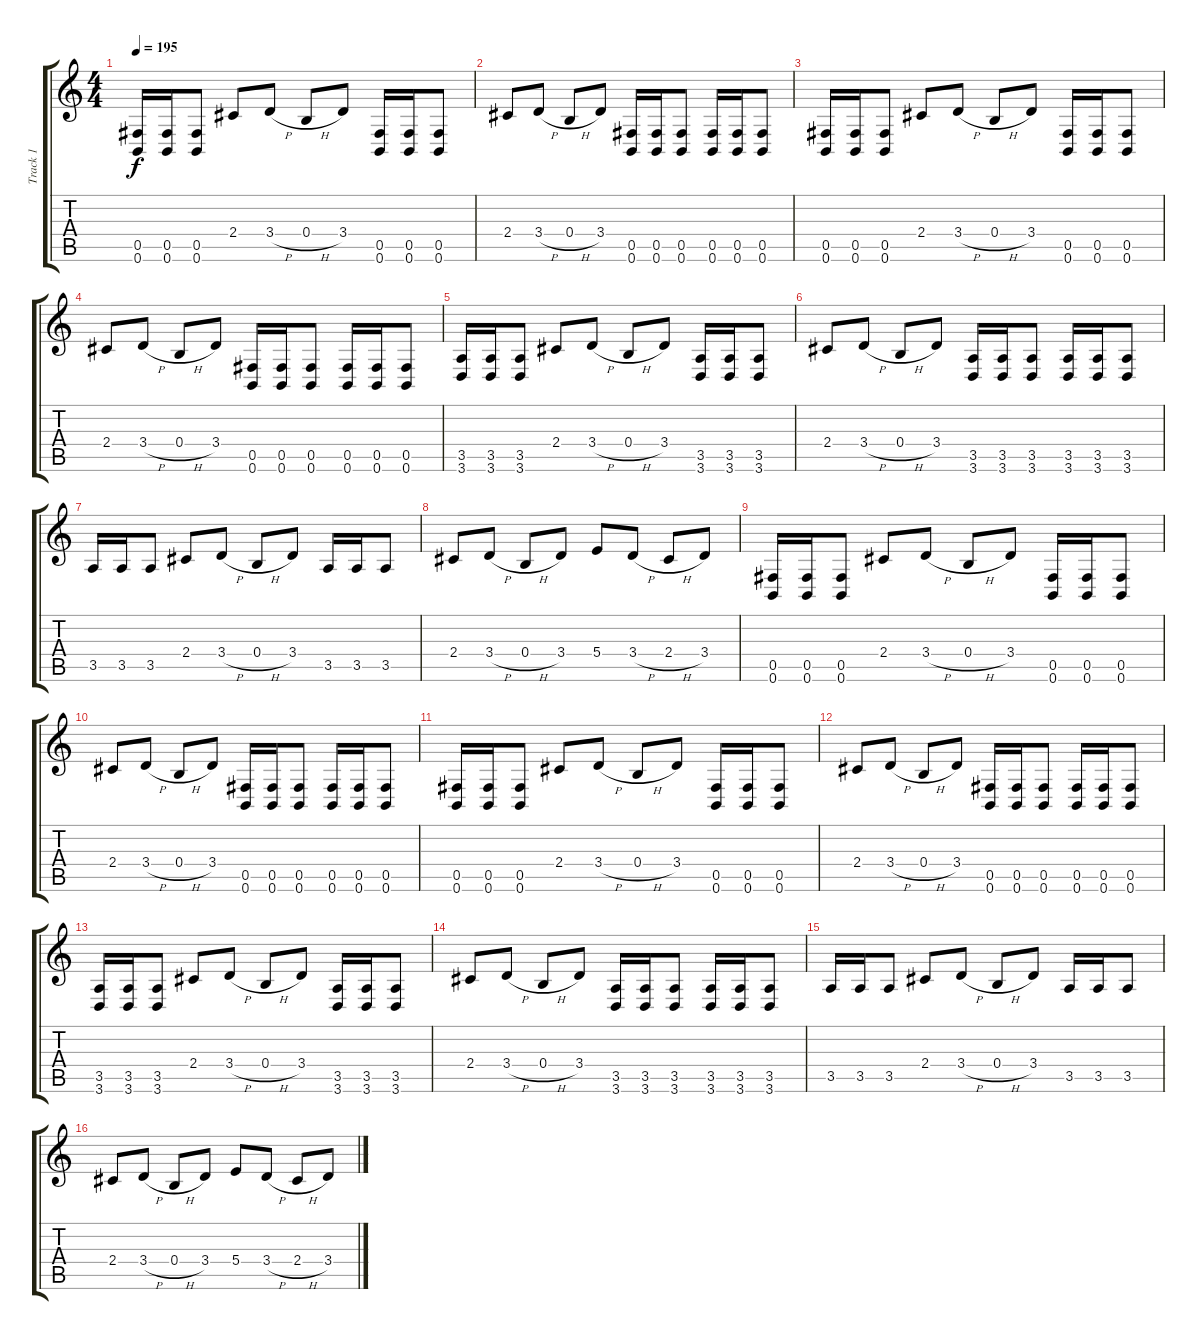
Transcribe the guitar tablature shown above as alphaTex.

\track ("Track 1" "Track 1") {instrument distortionguitar}
\staff {score tabs}
\tuning (Db4 Ab3 E3 B2 Gb2 B1) {hide}
\ts (4 4)
\tempo 195
\clef g2
\ks c
(0.5 0.6).16{dy f} (0.5 0.6).16 (0.5 0.6).8 2.4.8 3.4{h}.8 0.4{h}.8 3.4.8 (0.5 0.6).16 (0.5 0.6).16 (0.5 0.6).8 |
2.4.8 3.4{h}.8 0.4{h}.8 3.4.8 (0.5 0.6).16 (0.5 0.6).16 (0.5 0.6).8 (0.5 0.6).16 (0.5 0.6).16 (0.5 0.6).8 |
(0.5 0.6).16 (0.5 0.6).16 (0.5 0.6).8 2.4.8 3.4{h}.8 0.4{h}.8 3.4.8 (0.5 0.6).16 (0.5 0.6).16 (0.5 0.6).8 |
2.4.8 3.4{h}.8 0.4{h}.8 3.4.8 (0.5 0.6).16 (0.5 0.6).16 (0.5 0.6).8 (0.5 0.6).16 (0.5 0.6).16 (0.5 0.6).8 |
(3.5 3.6).16 (3.5 3.6).16 (3.5 3.6).8 2.4.8 3.4{h}.8 0.4{h}.8 3.4.8 (3.5 3.6).16 (3.5 3.6).16 (3.5 3.6).8 |
2.4.8 3.4{h}.8 0.4{h}.8 3.4.8 (3.5 3.6).16 (3.5 3.6).16 (3.5 3.6).8 (3.5 3.6).16 (3.5 3.6).16 (3.5 3.6).8 |
3.5.16 3.5.16 3.5.8 2.4.8 3.4{h}.8 0.4{h}.8 3.4.8 3.5.16 3.5.16 3.5.8 |
2.4.8 3.4{h}.8 0.4{h}.8 3.4.8 5.4.8 3.4{h}.8 2.4{h}.8 3.4.8 |
(0.5 0.6).16 (0.5 0.6).16 (0.5 0.6).8 2.4.8 3.4{h}.8 0.4{h}.8 3.4.8 (0.5 0.6).16 (0.5 0.6).16 (0.5 0.6).8 |
2.4.8 3.4{h}.8 0.4{h}.8 3.4.8 (0.5 0.6).16 (0.5 0.6).16 (0.5 0.6).8 (0.5 0.6).16 (0.5 0.6).16 (0.5 0.6).8 |
(0.5 0.6).16 (0.5 0.6).16 (0.5 0.6).8 2.4.8 3.4{h}.8 0.4{h}.8 3.4.8 (0.5 0.6).16 (0.5 0.6).16 (0.5 0.6).8 |
2.4.8 3.4{h}.8 0.4{h}.8 3.4.8 (0.5 0.6).16 (0.5 0.6).16 (0.5 0.6).8 (0.5 0.6).16 (0.5 0.6).16 (0.5 0.6).8 |
(3.5 3.6).16 (3.5 3.6).16 (3.5 3.6).8 2.4.8 3.4{h}.8 0.4{h}.8 3.4.8 (3.5 3.6).16 (3.5 3.6).16 (3.5 3.6).8 |
2.4.8 3.4{h}.8 0.4{h}.8 3.4.8 (3.5 3.6).16 (3.5 3.6).16 (3.5 3.6).8 (3.5 3.6).16 (3.5 3.6).16 (3.5 3.6).8 |
3.5.16 3.5.16 3.5.8 2.4.8 3.4{h}.8 0.4{h}.8 3.4.8 3.5.16 3.5.16 3.5.8 |
2.4.8 3.4{h}.8 0.4{h}.8 3.4.8 5.4.8 3.4{h}.8 2.4{h}.8 3.4.8
